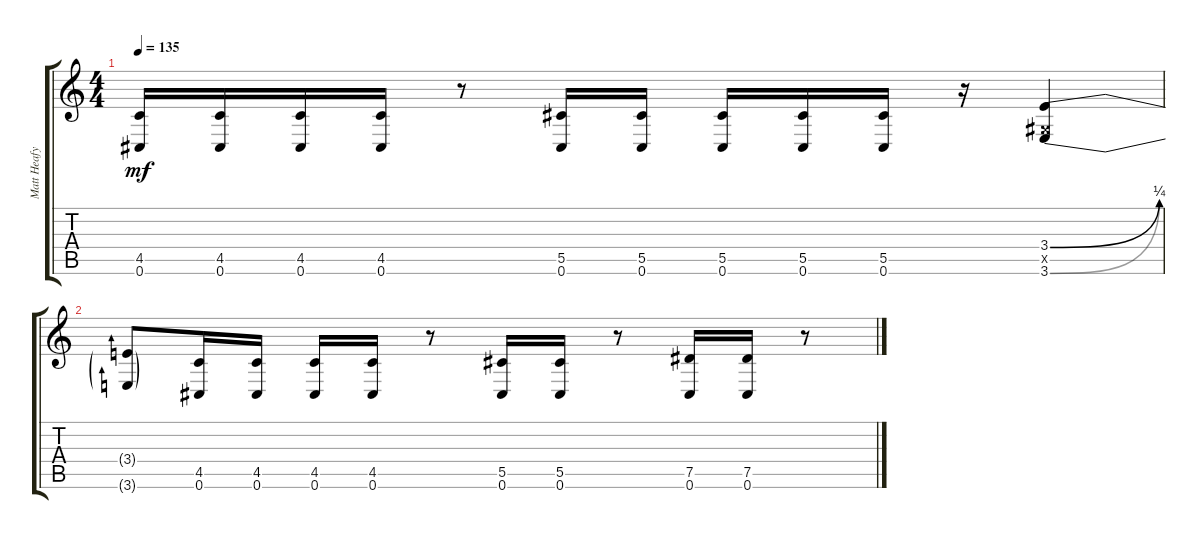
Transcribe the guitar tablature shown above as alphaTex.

\track ("Matt Heafy" "Matt Heafy") {instrument distortionguitar}
\staff {score tabs}
\tuning (Eb4 Bb3 Gb3 Db3 Ab2 Db2) {hide}
\ts (4 4)
\tempo 135
\clef g2
\ks c
(4.5 0.6).16{dy mf} (4.5 0.6).16 (4.5 0.6).16 (4.5 0.6).16 r.8 (5.5 0.6).16 (5.5 0.6).16 (5.5 0.6).16 (5.5 0.6).16 (5.5 0.6).16 r.16 (3.4{be (bend 0 0 60 1)} 0.5{x} 3.6{be (bend 0 0 60 1)}).4 |
(3.4{t} 3.6{t}).8 (4.5 0.6).16 (4.5 0.6).16 (4.5 0.6).16 (4.5 0.6).16 r.8 (5.5 0.6).16 (5.5 0.6).16 r.8 (7.5 0.6).16 (7.5 0.6).16 r.8
